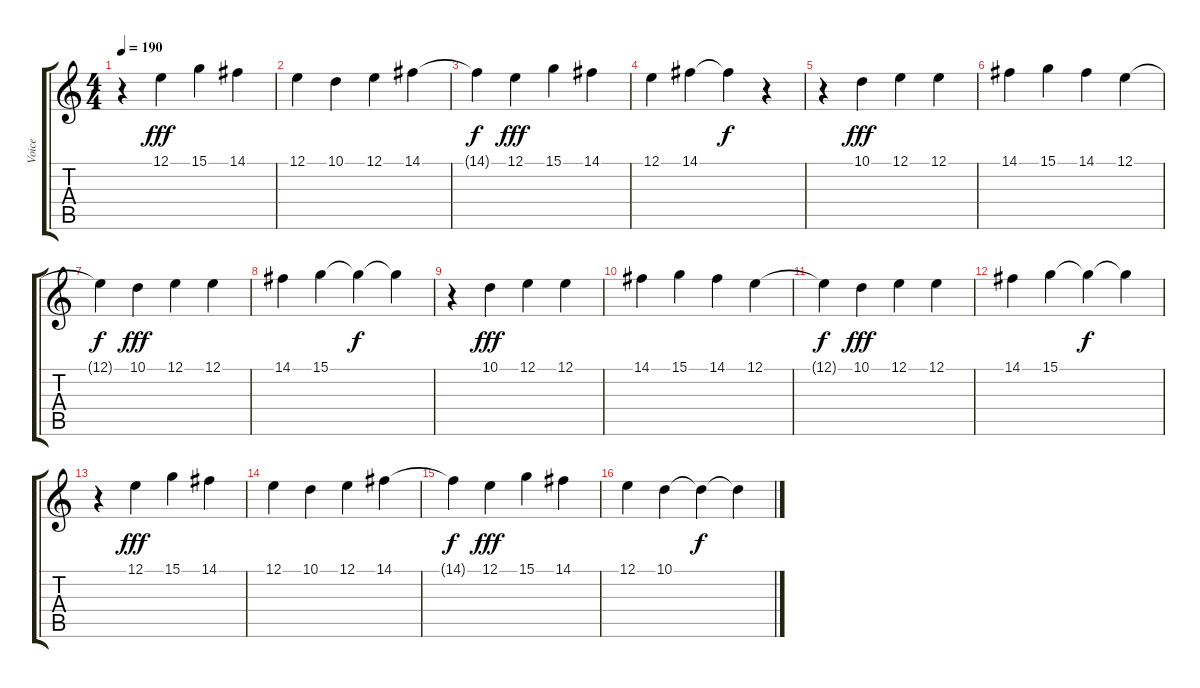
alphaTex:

\track ("Voice" "Voice") {instrument choiraahs}
\staff {score tabs}
\tuning (E4 B3 G3 D3 A2 E2) {hide}
\ts (4 4)
\tempo 190
\clef g2
\ks c
r.4{dy f} 12.1.4{dy fff} 15.1.4 14.1.4 |
12.1.4 10.1.4 12.1.4 14.1.4 |
14.1{t}.4{dy f} 12.1.4{dy fff} 15.1.4 14.1.4 |
12.1.4 14.1.4 14.1{t}.4{dy f} r.4 |
r.4 10.1.4{dy fff} 12.1.4 12.1.4 |
14.1.4 15.1.4 14.1.4 12.1.4 |
12.1{t}.4{dy f} 10.1.4{dy fff} 12.1.4 12.1.4 |
14.1.4 15.1.4 15.1{t}.4{dy f} 15.1{t}.4 |
r.4 10.1.4{dy fff} 12.1.4 12.1.4 |
14.1.4 15.1.4 14.1.4 12.1.4 |
12.1{t}.4{dy f} 10.1.4{dy fff} 12.1.4 12.1.4 |
14.1.4 15.1.4 15.1{t}.4{dy f} 15.1{t}.4 |
r.4 12.1.4{dy fff} 15.1.4 14.1.4 |
12.1.4 10.1.4 12.1.4 14.1.4 |
14.1{t}.4{dy f} 12.1.4{dy fff} 15.1.4 14.1.4 |
12.1.4 10.1.4 10.1{t}.4{dy f} 10.1{t}.4
